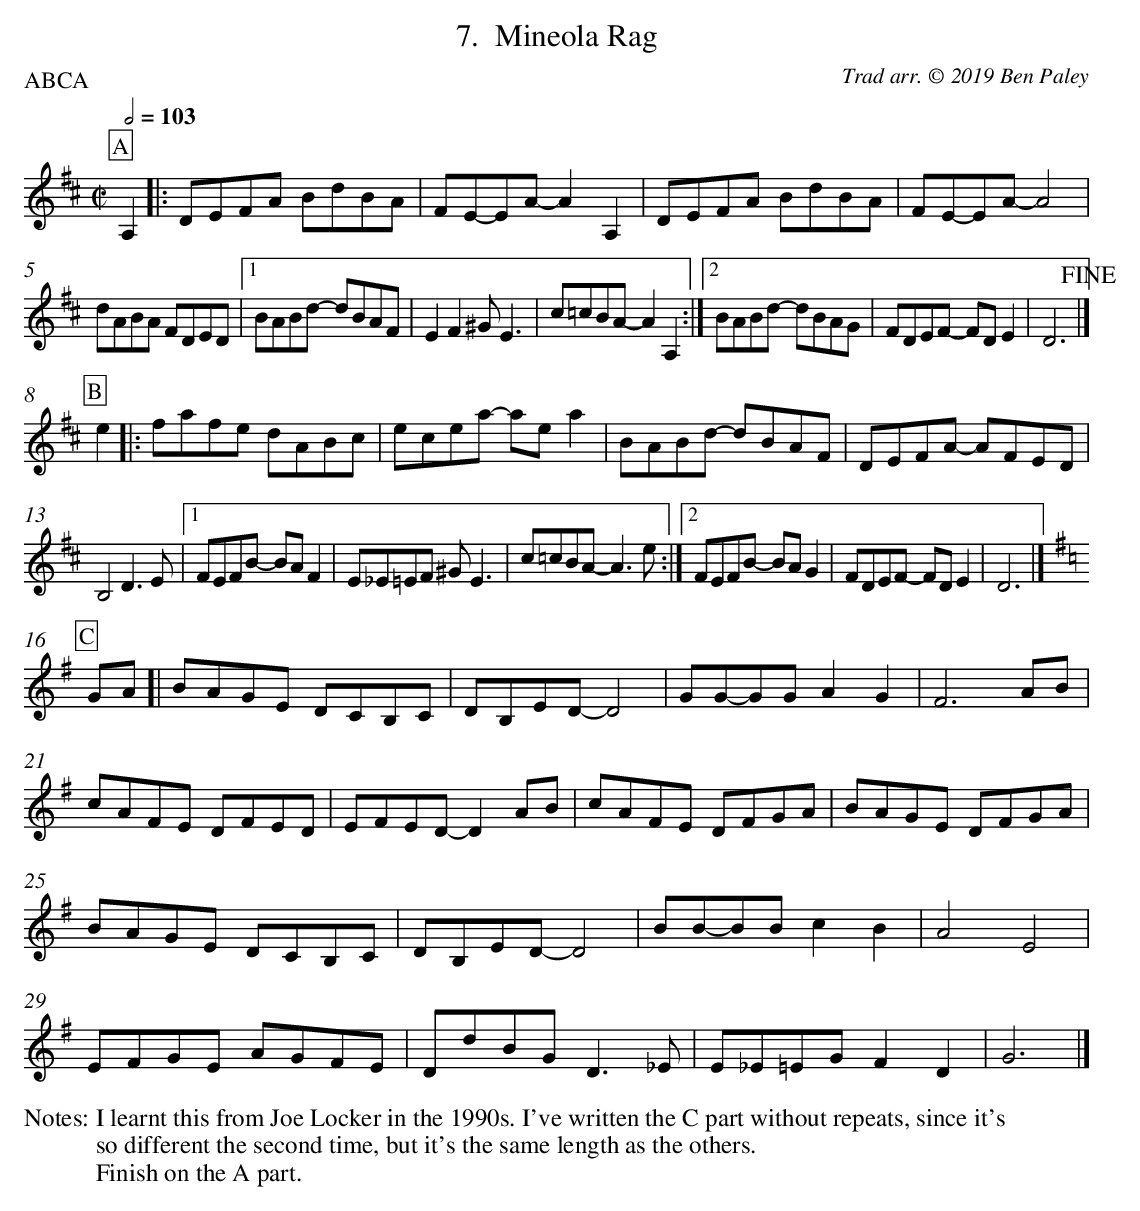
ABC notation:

X:1
T:Mineola Rag
L:1/8
M:C|
C:Trad arr. © 2019 Ben Paley
P:ABCA
Q:1/2=103
K:D
P:A
A,2 |: DEFA BdBA | FE-EA - A2A,2 | DEFA BdBA | FE-EA - A4 |
dABA FDED |1 BABd - dBAF | E2F2 ^GE3 | c=cBA - A2A,2 :|2 BABd - dBAG | FDEF - FDE2 | D6  !fine!|]
P:B
e2 |: fafe dABc | ecea - aea2 | BABd - dBAF | DEFA - AFED |
B,4 D3E |1 FEFB - BAF2 | E_E=EF ^GE3 | c=cBA - A3e :|2 FEFB - BAG2 | FDEF - FDE2 | D6 |]
P:C
K:G
GA [| BAGE DCB,C | DB,ED - D4 | GG-GG A2G2 | F6 AB |
cAFE DFED | EFED - D2AB | cAFE DFGA | BAGE DFGA |
BAGE DCB,C |  DB,ED - D4 | BB-BB c2B2 | A4 E4 |
EFGE AGFE | DdBG D3_E | E_E=EG F2D2 | G6 |]
